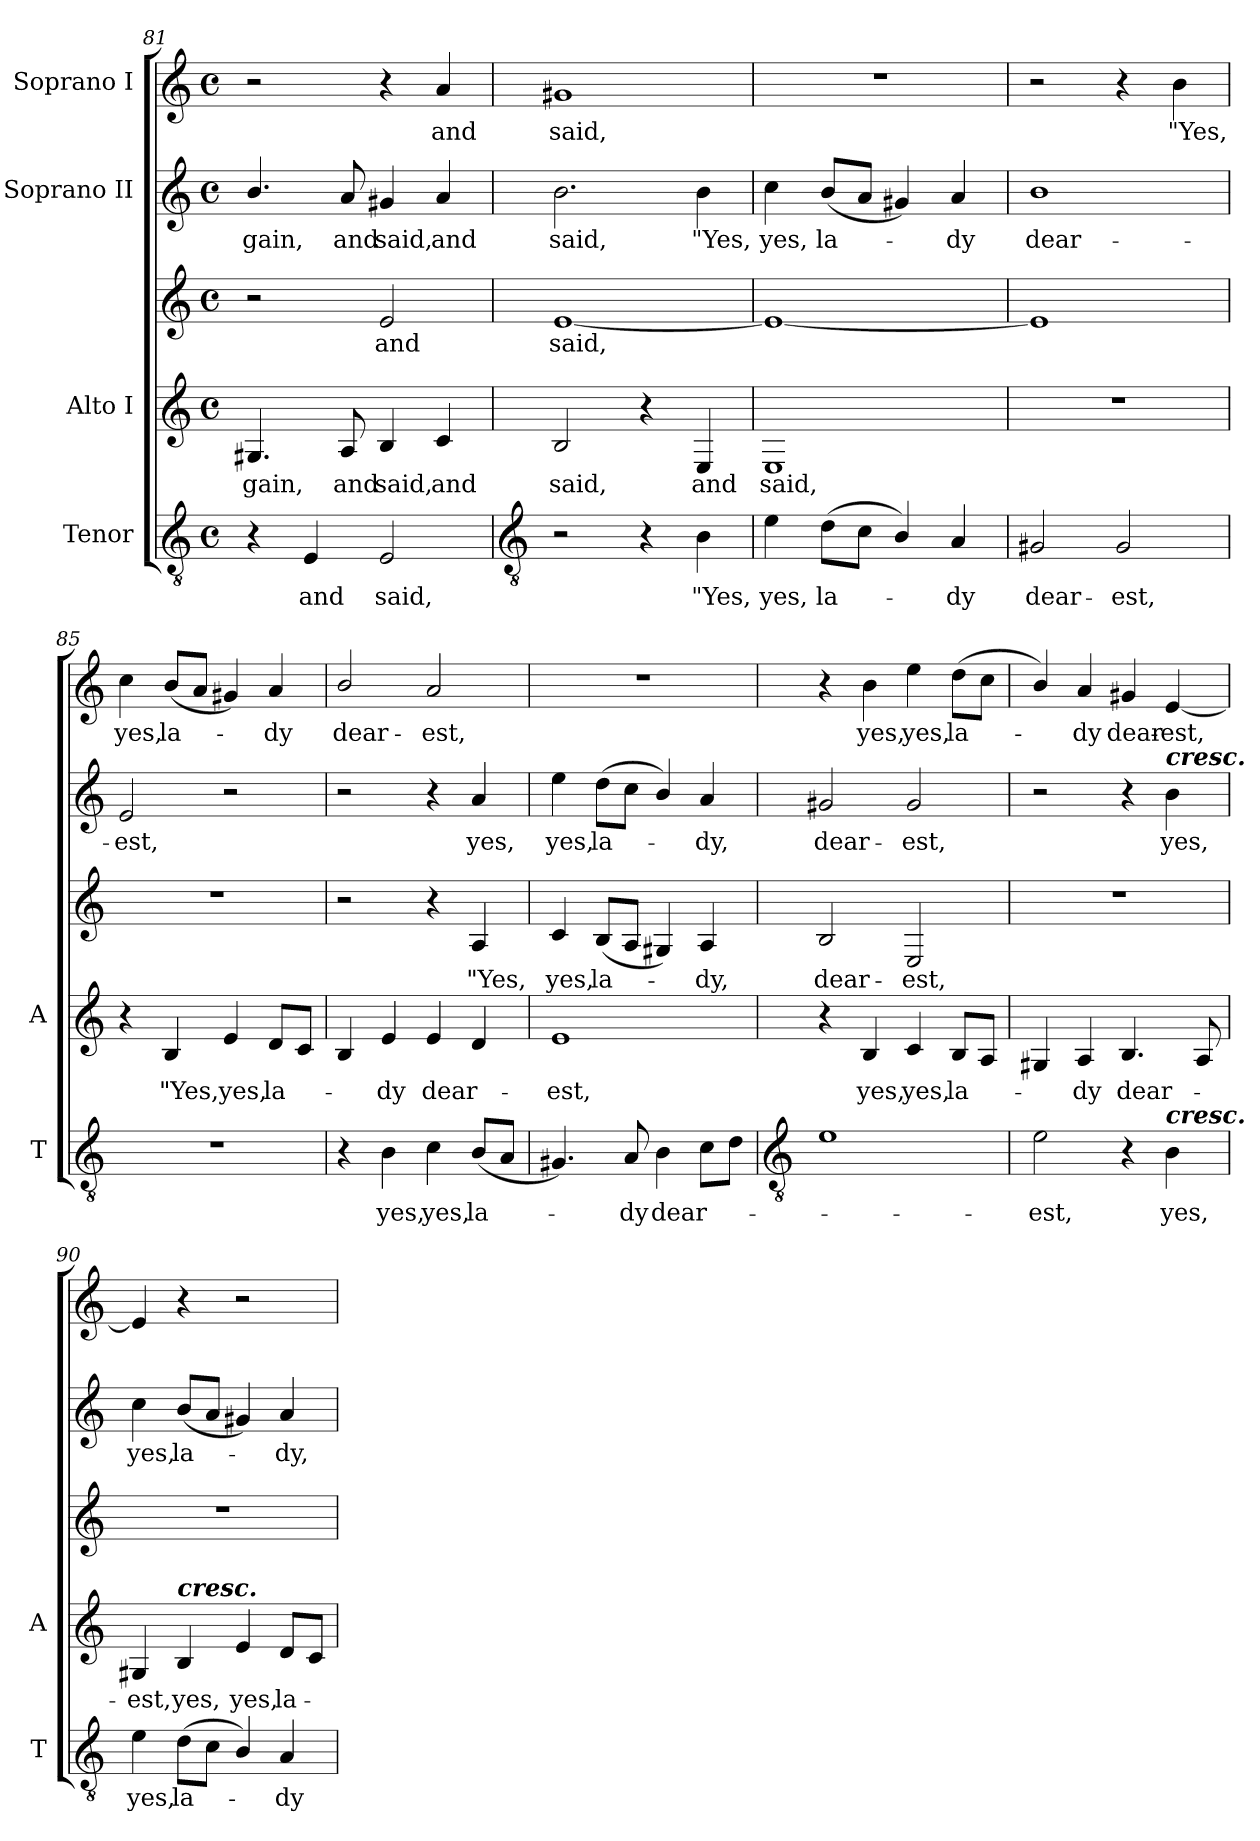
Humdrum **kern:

**kern	**text	**kern	**text	**kern	**text	**kern	**text	**kern	**text
*part4	*part4	*part3	*part3	*part3	*part3	*part2	*part2	*part1	*part1
*staff5	*staff5	*staff4	*staff4	*staff3	*staff3	*staff2	*staff2	*staff1	*staff1
*I"Tenor	*	*I"Alto I	*	*	*	*I"Soprano II	*	*I"Soprano I	*
*I'T	*	*I'A	*	*	*	*	*	*	*
*clefGv2	*	*clefG2	*	*clefG2	*	*clefG2	*	*clefG2	*
*k[]	*	*k[]	*	*k[]	*	*k[]	*	*k[]	*
*C:	*	*C:	*	*C:	*	*C:	*	*C:	*
*M4/4	*	*M4/4	*	*M4/4	*	*M4/4	*	*M4/4	*
*met(c)	*	*met(c)	*	*met(c)	*	*met(c)	*	*met(c)	*
=81	=81	=81	=81	=81	=81	=81	=81	=81	=81
!	!	!	!LO:LY:b	!	!	!	!LO:LY:b	!	!
4r	.	4.G#X	gain,	2r	.	4.b/	-gain,	2r	.
!	!LO:LY:b	!	!	!	!	!	!	!	!
4E	and	.	.	.	.	.	.	.	.
!	!	!	!LO:LY:b	!	!	!	!LO:LY:b	!	!
.	.	8A	and	.	.	8a	and	.	.
!	!LO:LY:b	!	!LO:LY:b	!	!LO:LY:b	!	!LO:LY:b	!	!
2E	said,	4B	said,	2e	-and	4g#X	said,	4r	.
!	!	!	!LO:LY:b	!	!	!	!LO:LY:b	!	!LO:LY:b
.	.	4c	and	.	.	4a	and	4a	and
!!LO:LB:g=z
=82	=82	=82	=82	=82	=82	=82	=82	=82	=82
*clefGv2	*	*	*	*	*	*	*	*	*
!	!	!	!LO:LY:b	!	!LO:LY:b	!	!LO:LY:b	!	!LO:LY:b
2r	.	2B	said,	[1e	said,	2.b	said,	1g#X	said,
4r	.	4r	.	.	.	.	.	.	.
!	!LO:LY:b	!	!LO:LY:b	!	!	!	!LO:LY:b	!	!
4B	"Yes,	4E	and	.	.	4b	"Yes,	.	.
=83	=83	=83	=83	=83	=83	=83	=83	=83	=83
!	!LO:LY:b	!	!LO:LY:b	!	!	!	!LO:LY:b	!	!
4e	yes,	1E	said,	1e_	.	4cc	yes,	1r	.
!	!LO:LY:b	!	!	!	!	!	!LO:LY:b	!	!
(>8dL	la-	.	.	.	.	(<8bL	la-	.	.
8cJ	.	.	.	.	.	8aJ	.	.	.
4B/)	.	.	.	.	.	4g#X)	.	.	.
!	!LO:LY:b	!	!	!	!	!	!LO:LY:b	!	!
4A	dy	.	.	.	.	4a	dy	.	.
=84	=84	=84	=84	=84	=84	=84	=84	=84	=84
!	!LO:LY:b	!	!	!	!	!	!LO:LY:b	!	!
2G#X	dear-	1r	.	1e]	.	1b	dear-	2r	.
!	!LO:LY:b	!	!	!	!	!	!	!	!
2G#	-est,	.	.	.	.	.	.	4r	.
!	!	!	!	!	!	!	!	!	!LO:LY:b
.	.	.	.	.	.	.	.	4b	"Yes,
=85	=85	=85	=85	=85	=85	=85	=85	=85	=85
!	!	!	!	!	!	!	!LO:LY:b	!	!LO:LY:b
1r	.	4r	.	1r	.	2e	-est,	4cc	yes,
!	!	!	!LO:LY:b	!	!	!	!	!	!LO:LY:b
.	.	4B	"Yes,	.	.	.	.	(<8bL	la-
.	.	.	.	.	.	.	.	8aJ	.
!	!	!	!LO:LY:b	!	!	!	!	!	!
.	.	4e	yes,	.	.	2r	.	4g#X)	.
!	!	!	!LO:LY:b	!	!	!	!	!	!LO:LY:b
.	.	8dL	la-	.	.	.	.	4a	dy
.	.	8cJ	.	.	.	.	.	.	.
=86	=86	=86	=86	=86	=86	=86	=86	=86	=86
!	!	!	!	!	!	!	!	!	!LO:LY:b
4r	.	4B	.	2r	.	2r	.	2b/	dear-
!	!LO:LY:b	!	!LO:LY:b	!	!	!	!	!	!
4B	yes,	4e	dy	.	.	.	.	.	.
!	!LO:LY:b	!	!LO:LY:b	!	!	!	!	!	!LO:LY:b
4c	yes,	4e	dear-	4r	.	4r	.	2a	-est,
!	!LO:LY:b	!	!	!	!LO:LY:b	!	!LO:LY:b	!	!
(<8BL	la-	4d	.	4A	"Yes,	4a	yes,	.	.
8AJ	.	.	.	.	.	.	.	.	.
=87	=87	=87	=87	=87	=87	=87	=87	=87	=87
!	!	!	!LO:LY:b	!	!LO:LY:b	!	!LO:LY:b	!	!
4.G#X)	.	1e	est,	4c	yes,	4ee	yes,	1r	.
!	!	!	!	!	!LO:LY:b	!	!LO:LY:b	!	!
.	.	.	.	(<8BL	la-	(>8ddL	la-	.	.
!	!LO:LY:b	!	!	!	!	!	!	!	!
8A	dy	.	.	8AJ	.	8ccJ	.	.	.
!	!LO:LY:b	!	!	!	!	!	!	!	!
4B	dear-	.	.	4G#X)	.	4b/)	.	.	.
!	!	!	!	!	!LO:LY:b	!	!LO:LY:b	!	!
8cL	.	.	.	4A	dy,	4a	dy,	.	.
8dJ	.	.	.	.	.	.	.	.	.
!!LO:LB:g=z
=88	=88	=88	=88	=88	=88	=88	=88	=88	=88
*clefGv2	*	*	*	*	*	*	*	*	*
!	!	!	!	!	!LO:LY:b	!	!LO:LY:b	!	!
1e	.	4r	.	2B	dear-	2g#X	dear-	4r	.
!	!	!	!LO:LY:b	!	!	!	!	!	!LO:LY:b
.	.	4B	yes,	.	.	.	.	4b	yes,
!	!	!	!LO:LY:b	!	!LO:LY:b	!	!LO:LY:b	!	!LO:LY:b
.	.	4c	yes,	2E	-est,	2g#	-est,	4ee	yes,
!	!	!	!LO:LY:b	!	!	!	!	!	!LO:LY:b
.	.	8BL	la-	.	.	.	.	(>8ddL	la-
.	.	8AJ	.	.	.	.	.	8ccJ	.
=89	=89	=89	=89	=89	=89	=89	=89	=89	=89
!	!LO:LY:b	!	!	!	!	!	!	!	!
2e	est,	4G#X	.	1r	.	2r	.	4b/)	.
!	!	!	!LO:LY:b	!	!	!	!	!	!LO:LY:b
.	.	4A	dy	.	.	.	.	4a	dy
!	!	!	!LO:LY:b	!	!	!	!	!	!LO:LY:b
4r	.	4.B	dear-	.	.	4r	.	4g#X	dear-
!	!	!	!	!	!	!LO:TX:a:Bi:t=cresc.	!	!	!
!LO:TX:a:Bi:t=cresc.	!	!	!	!	!	!	!	!	!
!	!LO:LY:b	!	!	!	!	!	!LO:LY:b	!	!LO:LY:b
4B	yes,	.	.	.	.	4b	yes,	[4e	-est,
.	.	8A	.	.	.	.	.	.	.
=90	=90	=90	=90	=90	=90	=90	=90	=90	=90
!	!LO:LY:b	!	!LO:LY:b	!	!	!	!LO:LY:b	!	!
4e	yes,	4G#X	est,	1r	.	4cc	yes,	4e]	.
!	!	!LO:TX:a:Bi:t=cresc.	!	!	!	!	!	!	!
!	!LO:LY:b	!	!LO:LY:b	!	!	!	!LO:LY:b	!	!
(>8dL	la-	4B	yes,	.	.	(<8bL	la-	4r	.
8cJ	.	.	.	.	.	8aJ	.	.	.
!	!	!	!LO:LY:b	!	!	!	!	!	!
4B/)	.	4e	yes,	.	.	4g#X)	.	2r	.
!	!LO:LY:b	!	!LO:LY:b	!	!	!	!LO:LY:b	!	!
4A	dy	8dL	la-	.	.	4a	dy,	.	.
.	.	8cJ	.	.	.	.	.	.	.
=	=	=	=	=	=	=	=	=	=
*-	*-	*-	*-	*-	*-	*-	*-	*-	*-
